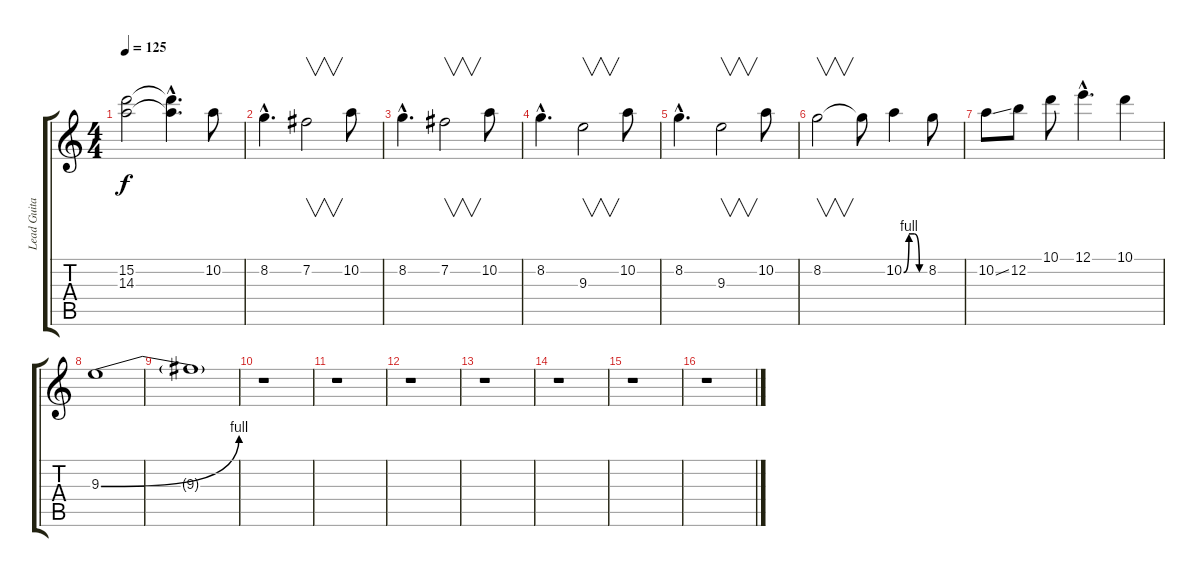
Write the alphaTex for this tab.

\track ("Lead Guitar" "Lead Guita") {instrument distortionguitar}
\staff {score tabs}
\tuning (E4 B3 G3 D3 A2 E2) {hide}
\ts (4 4)
\tempo 125
\clef g2
\ks c
(15.2{t} 14.3{t}).2{dy f} (15.2{hac t} 14.3{hac t}).4{d} 10.2.8 |
8.2{hac}.4{d} 7.2.2{v} 10.2.8 |
8.2{hac}.4{d} 7.2.2{v} 10.2.8 |
8.2{hac}.4{d} 9.3.2{v} 10.2.8 |
8.2{hac}.4{d} 9.3.2{v} 10.2.8 |
8.2.2{v} 8.2{t}.8 10.2{be (custom 0 0 15 4 30 4 45 0 60 0)}.4 8.2.8 |
10.2{ss}.8 12.2.8 10.1.8 12.1{hac}.4{d} 10.1.4 |
9.3{be (bend 0 0 60 4)}.1 |
9.3{t}.1 |
r.1 |
r.1 |
r.1 |
r.1 |
r.1 |
r.1 |
r.1
